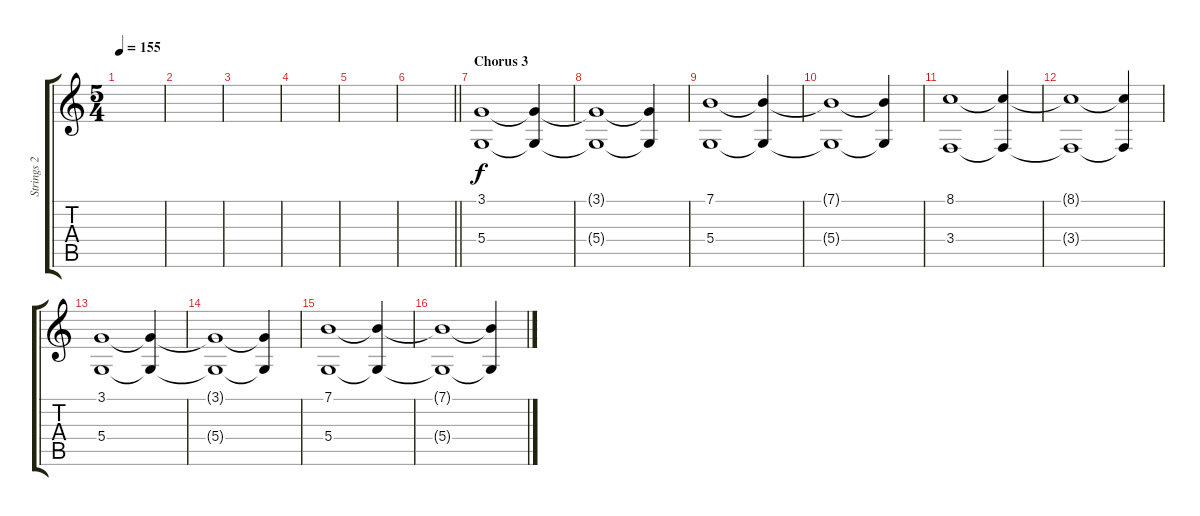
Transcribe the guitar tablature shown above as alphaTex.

\track ("Strings 2" "Strings 2") {instrument stringensemble1}
\staff {score tabs}
\tuning (E4 B3 G3 D3 A2 E2) {hide}
\ts (5 4)
\tempo 155
\clef g2
\ks c
|
|
|
|
|
\barLineRight lightlight
|
\section ("" "Chorus 3")
(3.1 5.4).1 (3.1{t} 5.4{t}).4 |
(3.1{t} 5.4{t}).1 (3.1{t} 5.4{t}).4 |
(7.1 5.4).1 (7.1{t} 5.4{t}).4 |
(7.1{t} 5.4{t}).1 (7.1{t} 5.4{t}).4 |
(8.1 3.4).1 (8.1{t} 3.4{t}).4 |
(8.1{t} 3.4{t}).1 (8.1{t} 3.4{t}).4 |
(3.1 5.4).1 (3.1{t} 5.4{t}).4 |
(3.1{t} 5.4{t}).1 (3.1{t} 5.4{t}).4 |
(7.1 5.4).1 (7.1{t} 5.4{t}).4 |
(7.1{t} 5.4{t}).1 (7.1{t} 5.4{t}).4
